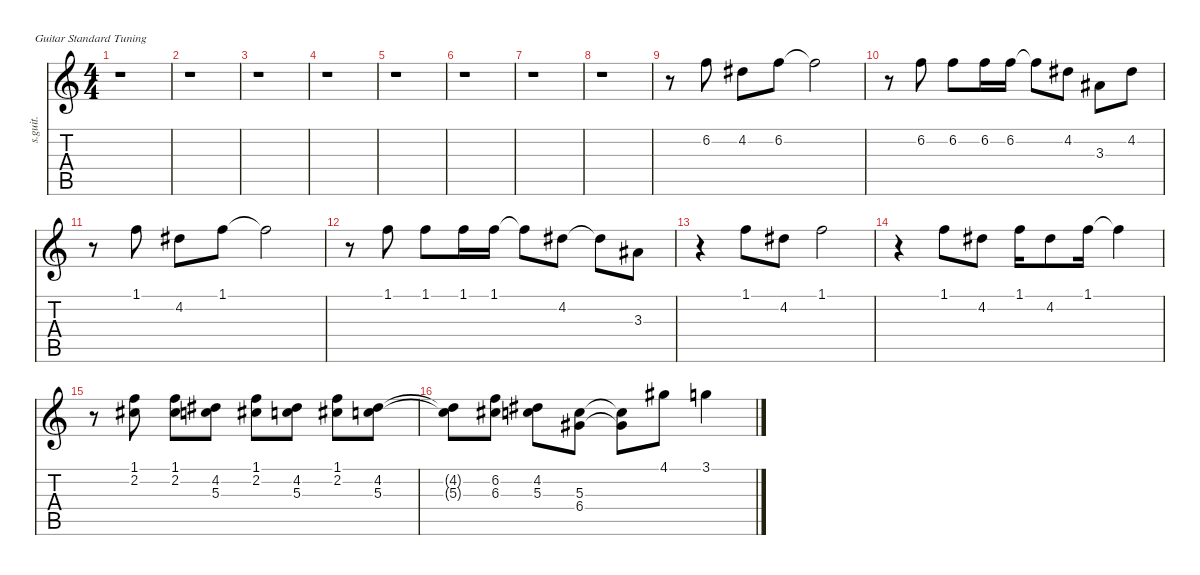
\defaultSystemsLayout 4
\hideDynamics
\bracketExtendMode nobrackets
\track ("Vocals" "s.guit.") {instrument overdrivenguitar}
\staff {score tabs}
\tuning (E4 B3 G3 D3 A2 E2)
\ts (4 4)
\beaming (8 2 2 2 2)
\tempo (100 hide)
\clef g2
\ks c
r.1{dy f instrument overdrivenguitar} |
r.1 |
r.1 |
r.1 |
r.1 |
r.1 |
r.1 |
r.1 |
r.8 6.2.8 4.2{acc #}.8 6.2.8 6.2{t}.2 |
r.8 6.2.8 6.2.8 6.2.16 6.2.16 6.2{t}.8 4.2{acc #}.8 3.3{acc #}.8 4.2{acc #}.8 |
r.8 1.1.8 4.2{acc #}.8 1.1.8 1.1{t}.2 |
r.8 1.1.8 1.1.8 1.1.16 1.1.16 1.1{t}.8 4.2{acc #}.8 4.2{t}.8 3.3{acc #}.8 |
r.4 1.1.8 4.2{acc #}.8 1.1.2 |
r.4 1.1.8 4.2{acc #}.8 1.1.16 4.2{acc #}.8 1.1.16 1.1{t}.4 |
r.8 (1.1 2.2{acc #}).8 (1.1 2.2{acc #}).8 (4.2{acc #} 5.3).8 (1.1 2.2{acc #}).8 (4.2{acc #} 5.3).8 (1.1 2.2{acc #}).8 (4.2{acc #} 5.3).8 |
(4.2{t} 5.3{t}).8 (6.2 6.3{acc #}).8 (4.2{acc #} 5.3).8 (5.3 6.4{acc #}).8 (5.3{t} 6.4{t}).8 4.1{acc #}.8 3.1.4
